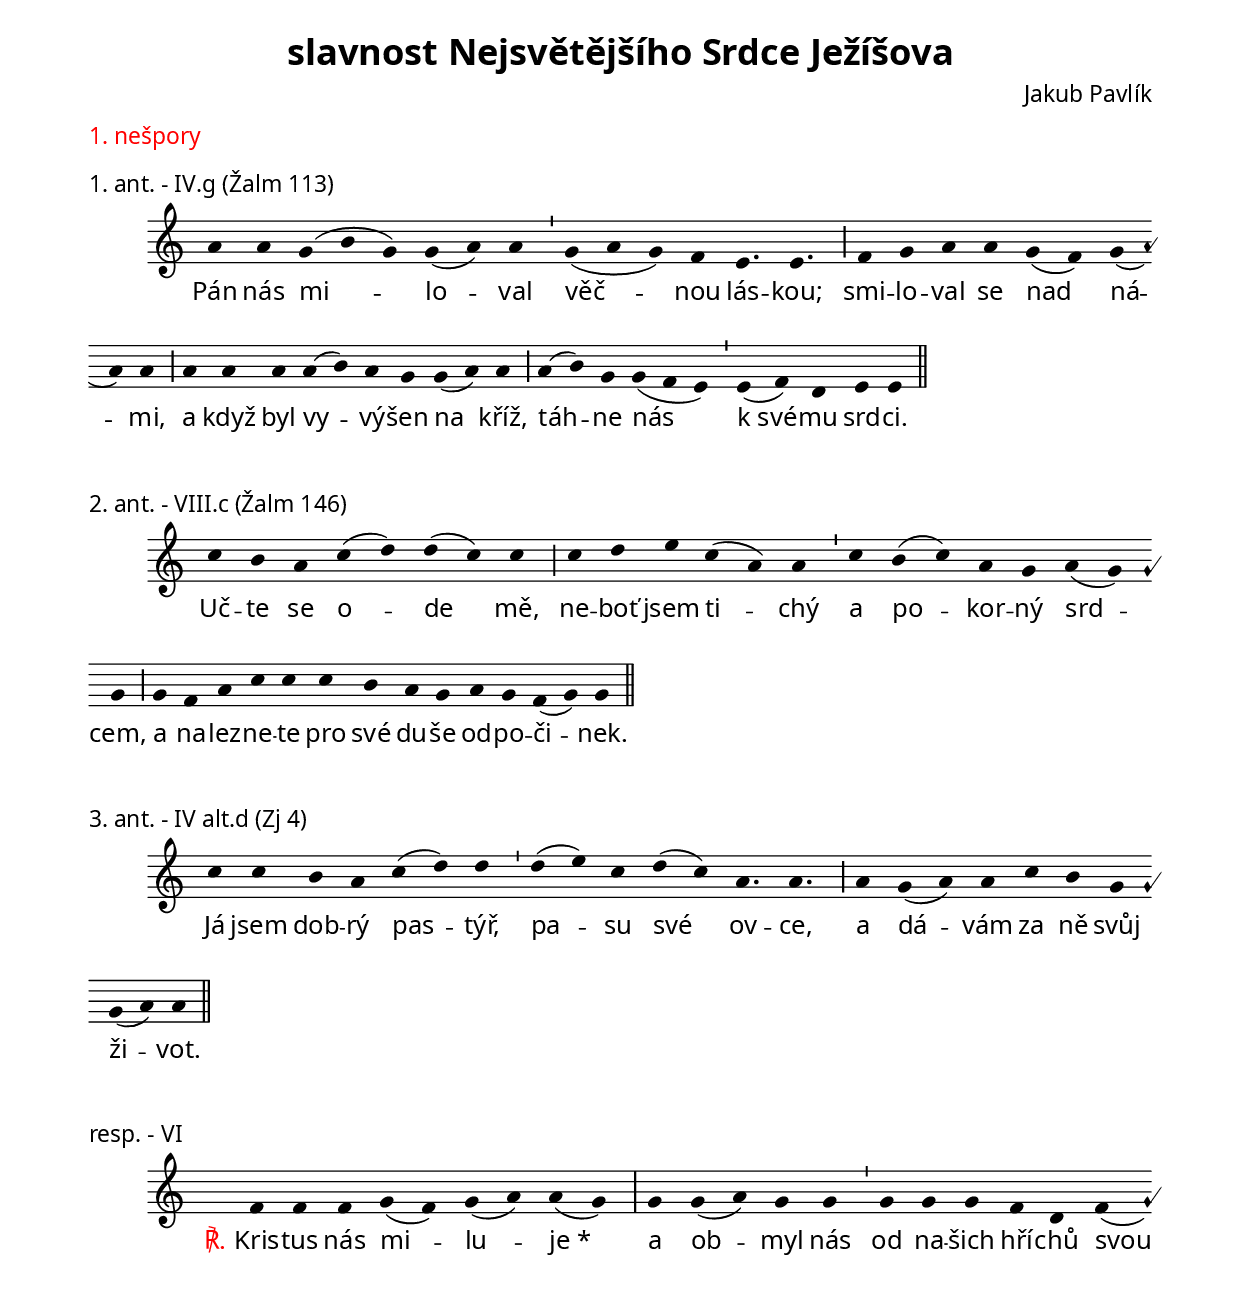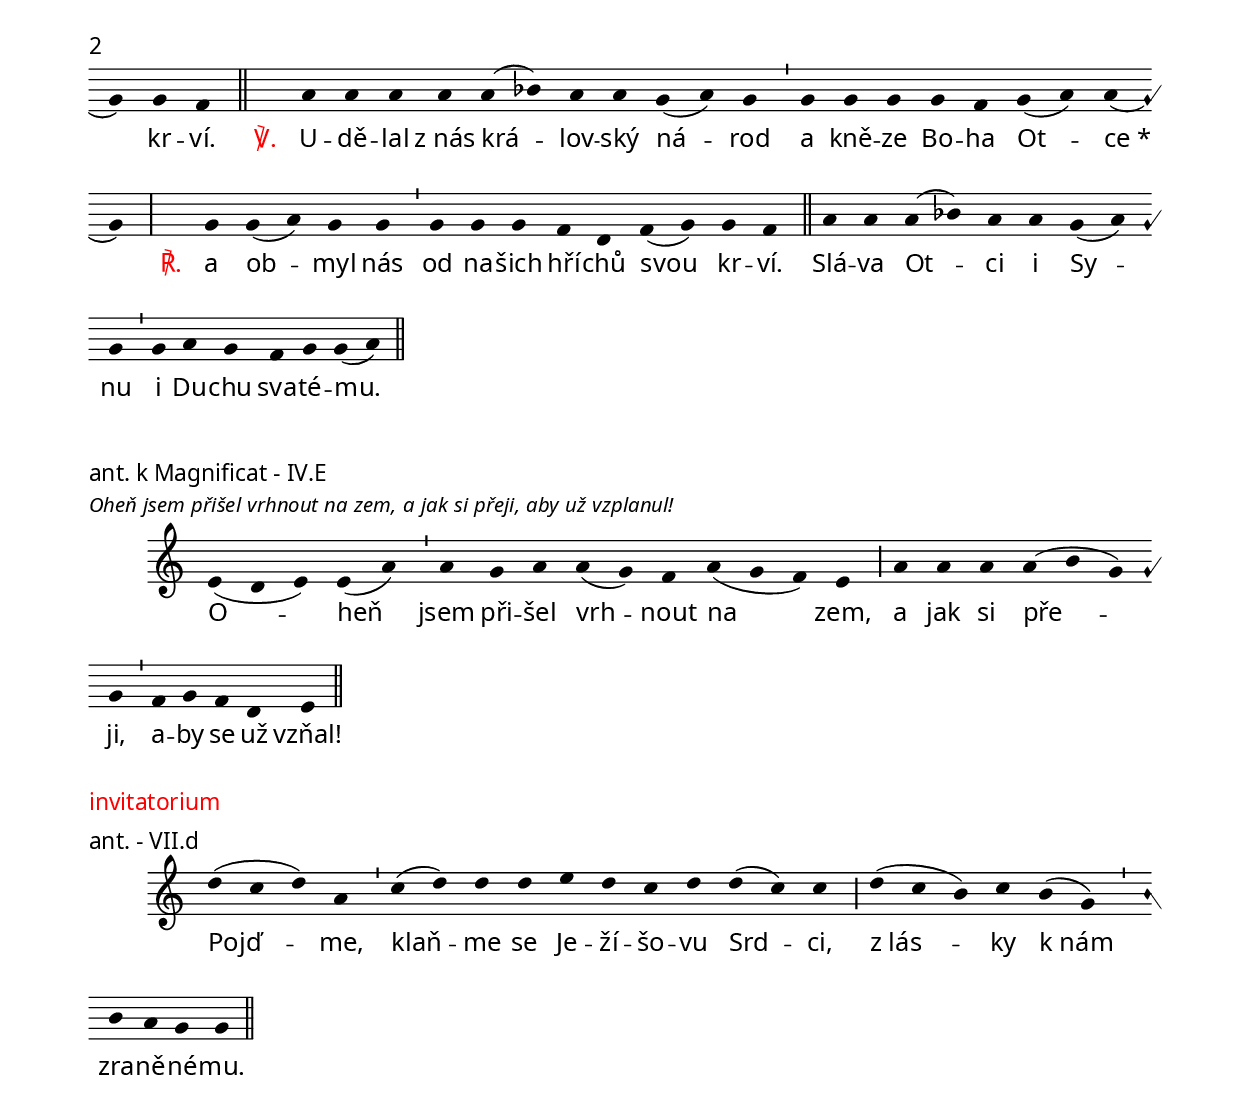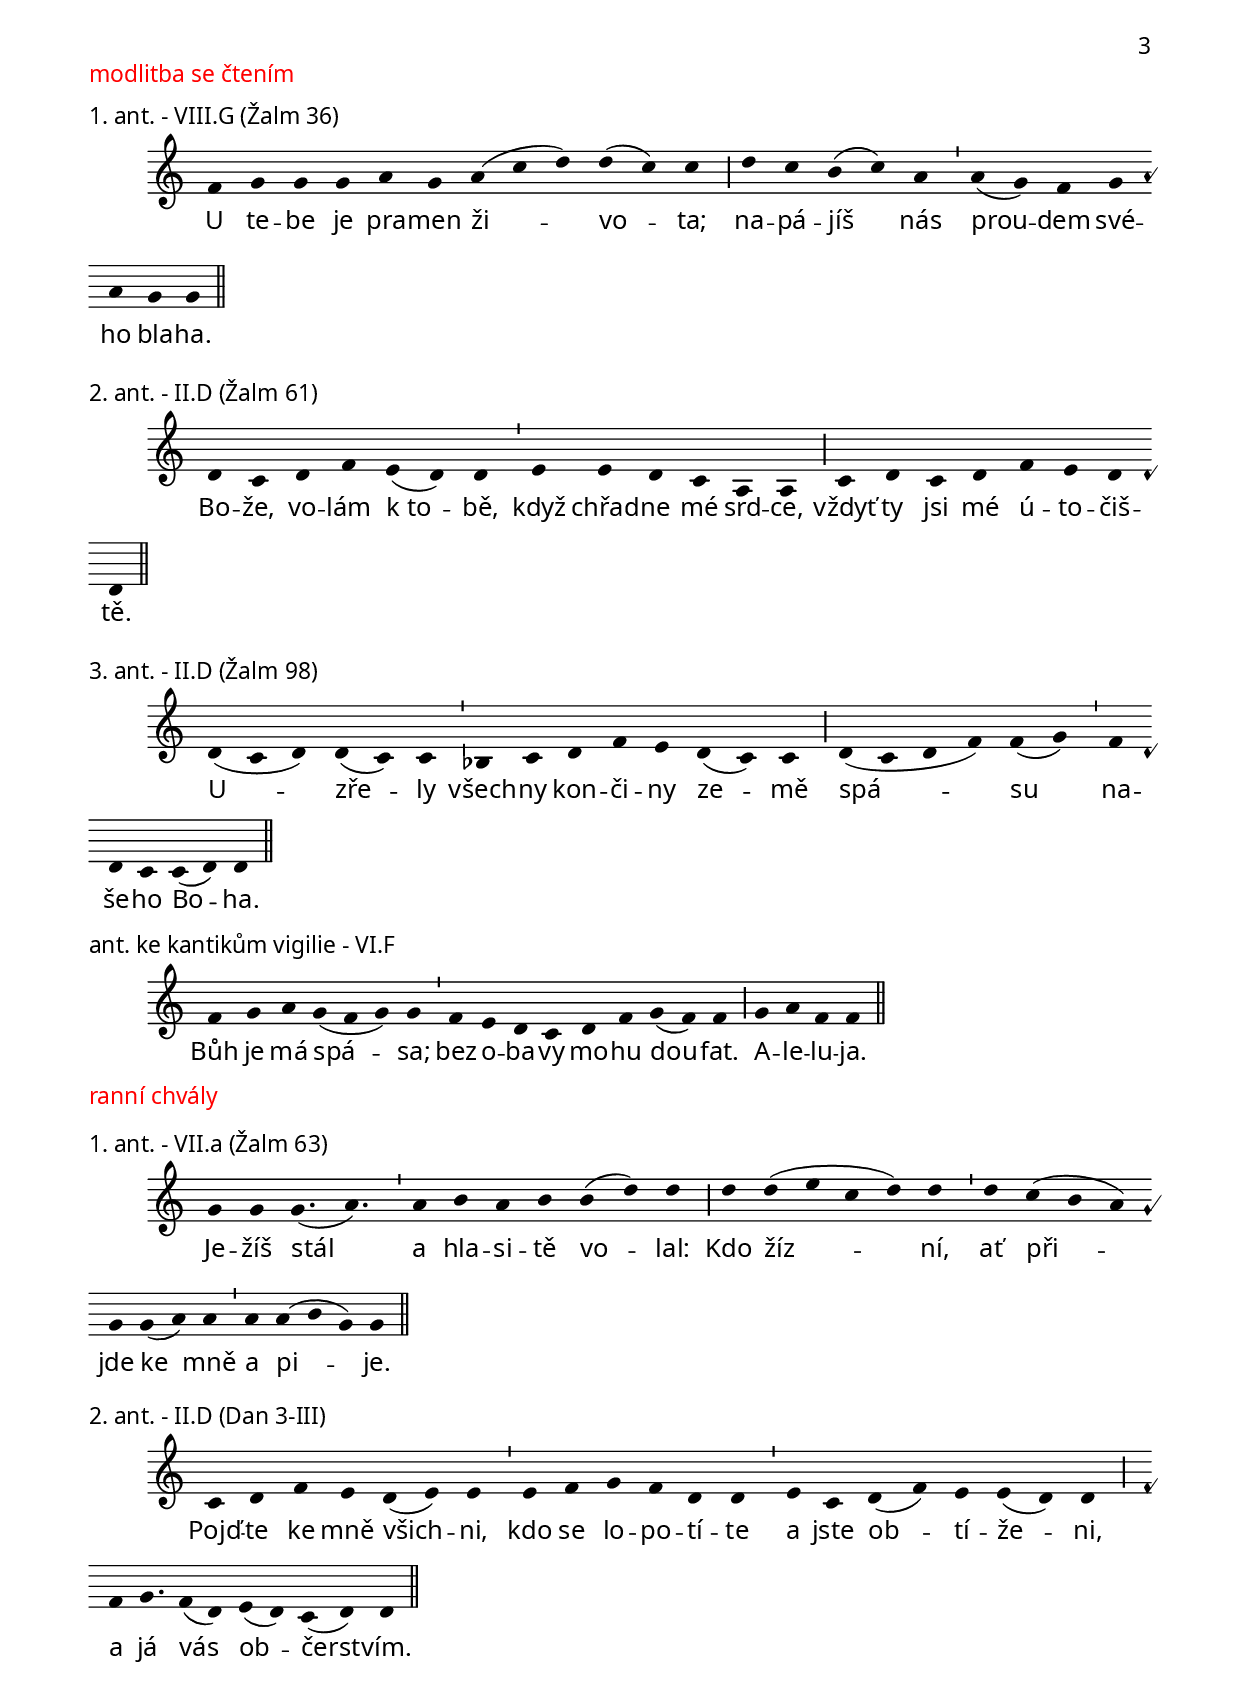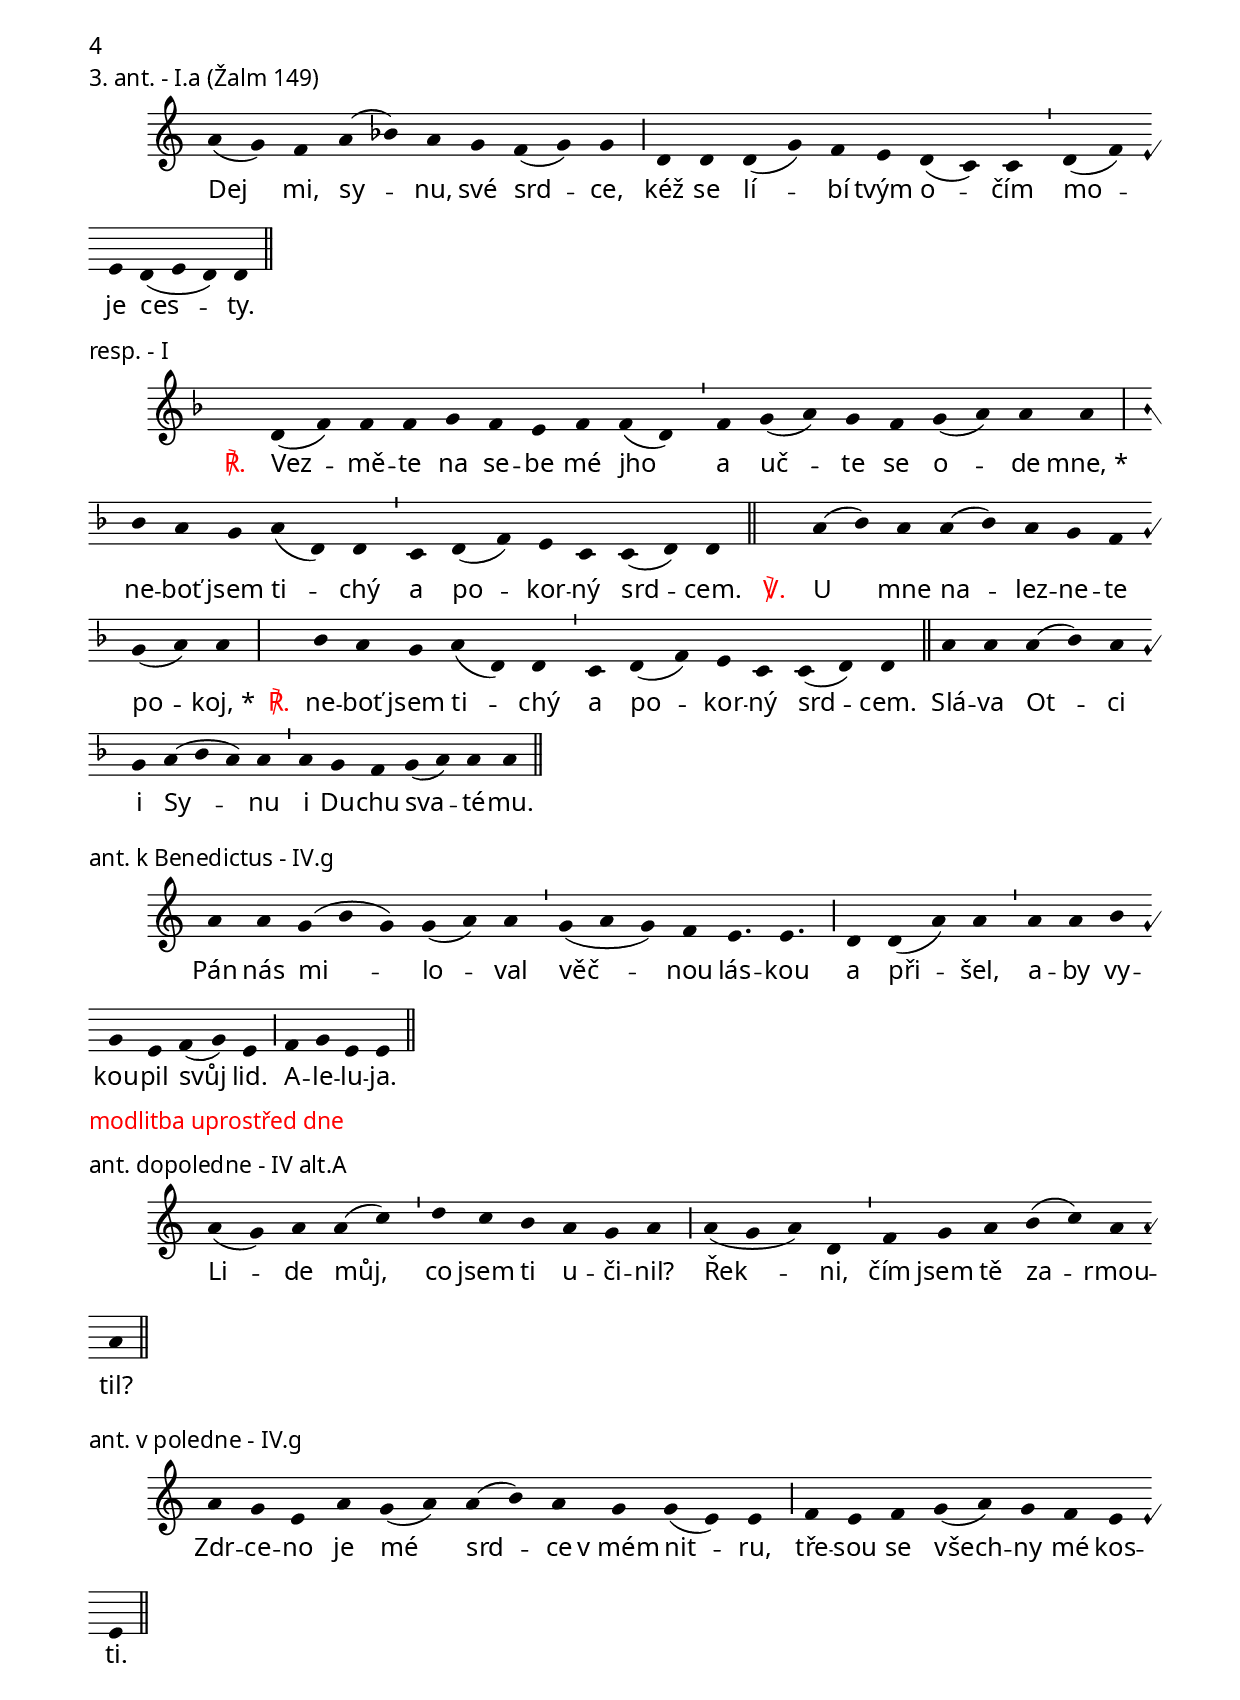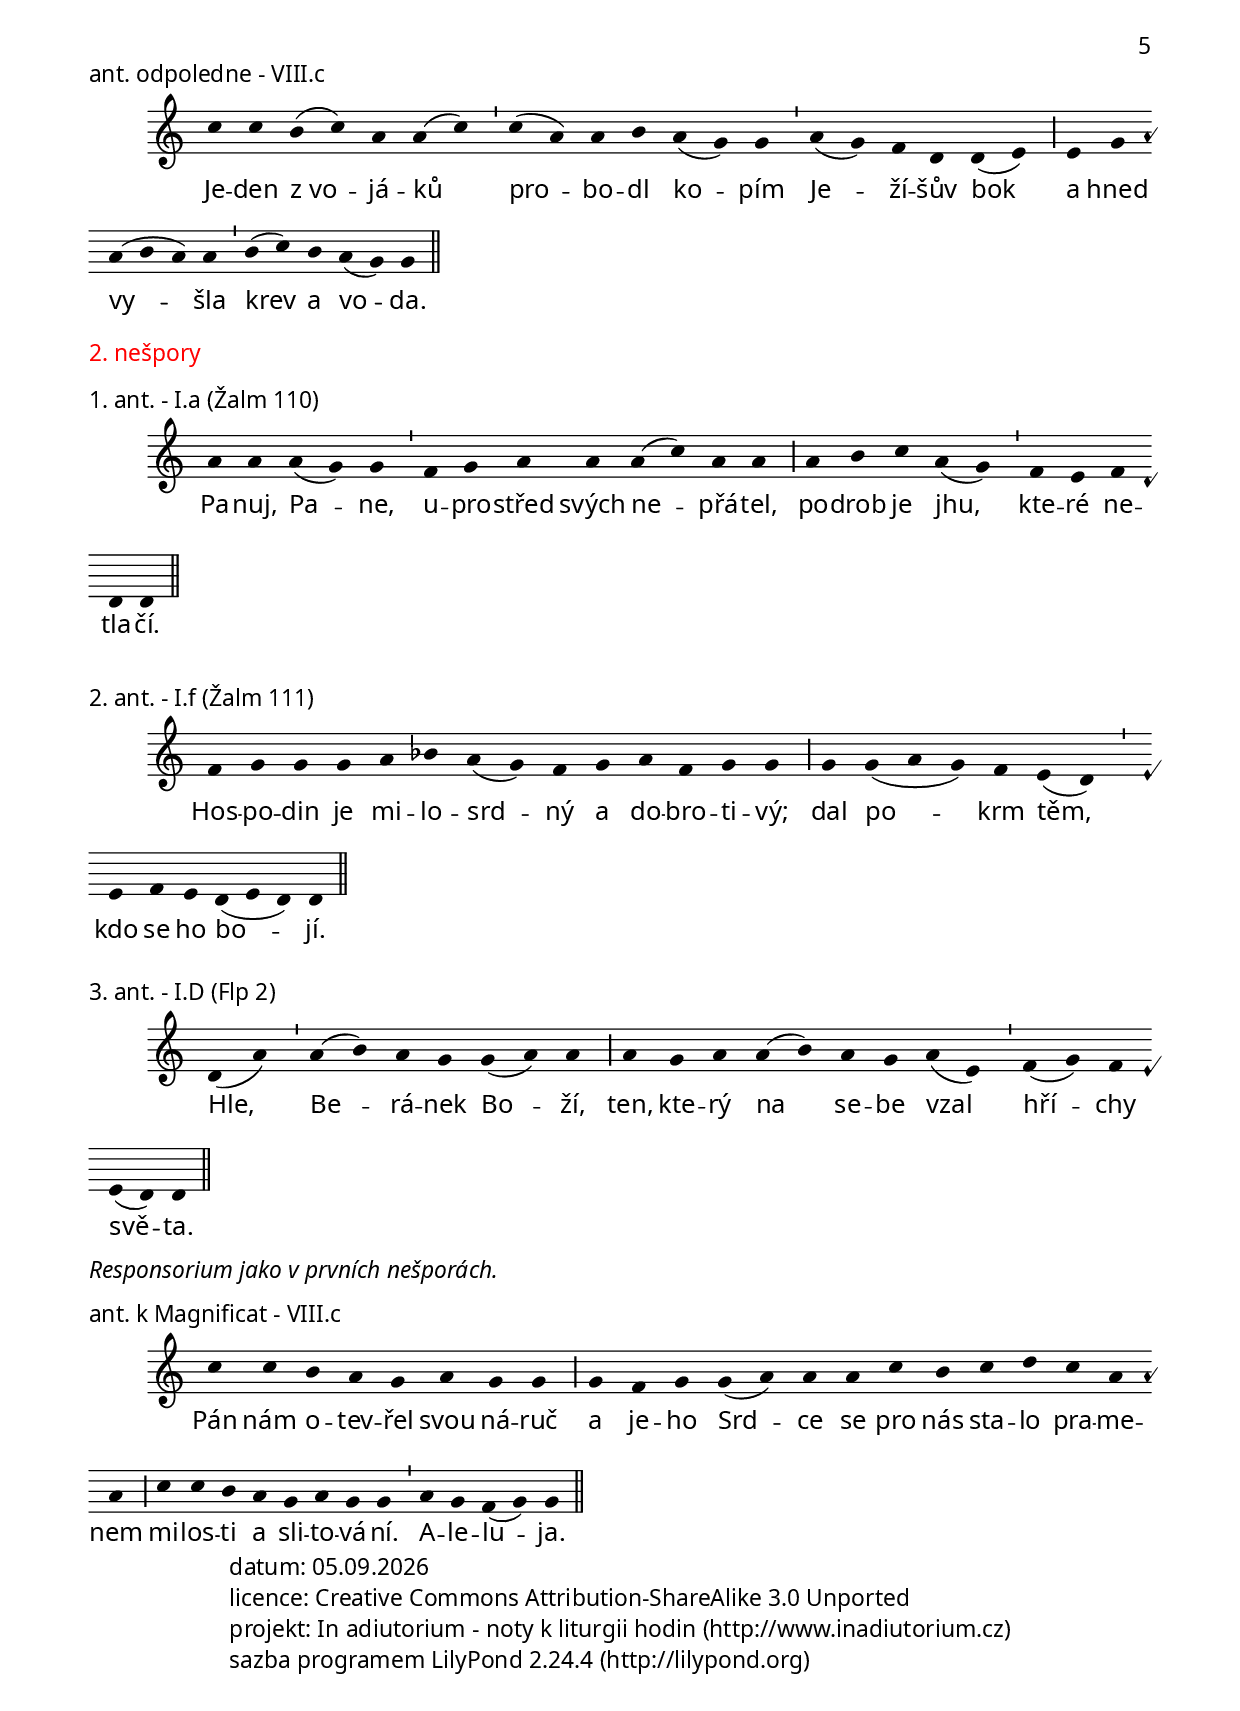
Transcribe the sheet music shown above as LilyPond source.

\version "2.14.2"

\header {
  title = "slavnost Nejsvětějšího Srdce Ježíšova"
  composer = "Jakub Pavlík"
}

\include "spolecne.ly"
\include "dilyresponsorii.ly"

\markup {\nadpisHodinka {"1. nešpory"}}

\score {
  \relative c'' {
    \choralniRezim
    a4 a g( b g) g( a) a \barMin g( a g) f e4. e \barMaior
    f4 g a a g( f) g( a) a \barMaior
    a a a a( b) a g g( a) a \barMaior
    a( b) g g( f e) \barMin e( f) d e e \barFinalis
  }
  \addlyrics {
    Pán nás mi -- lo -- val věč -- nou lás -- kou;
    smi -- lo -- val se nad ná -- mi,
    a když byl vy -- vý -- šen na kříž,
    táh -- ne nás k_své -- mu srd -- ci.
  }
  \header {
    quid = "1. ant."
    modus = "IV"
    differentia = "g"
    psalmus = "Žalm 113"
    id = "1ne-a1"
    fial = "mezidobi_nejsvsrdce.ly#rch-aben?zacatek"
    piece = \markup {\sestavTitulek}
  }
}

\score {
  \relative c'' {
    \choralniRezim
    c4 b a c( d) d( c) c \barMaior
    c d e c( a) a \barMin c b( c) a g a( g) g \barMaior
    g f a c c c b a g a g f( g) g \barFinalis
  }
  \addlyrics {
    Uč -- te se o -- de mě,
    ne -- boť jsem ti -- chý a po -- kor -- ný srd -- cem,
    a na -- lez -- ne -- te pro své du -- še od -- po -- či -- nek.
  }
  \header {
    quid = "2. ant."
    modus = "VIII"
    differentia = "c"
    psalmus = "Žalm 146"
    id = "1ne-a2"
    piece = \markup {\sestavTitulek}
  }
}

\score {
  \relative c'' {
    \choralniRezim
    c4 c b a c( d) d \barMin
    d( e) c d( c) a4. a \barMaior
    a4 g( a) a c b g g( a) a \barFinalis
  }
  \addlyrics {
    Já jsem dob -- rý pas -- týř,
    pa -- su své ov -- ce,
    a dá -- vám za ně svůj ži -- vot.
  }
  \header {
    quid = "3. ant."
    modus = "IV alt"
    differentia = "d"
    psalmus = "Zj 4"
    id = "1ne-a3"
    fial = "pust_svatytyden.ly#po?zacatek"
    fons = "první část a motiv třetí části: Svatý týden, modlitba uprostřed dne, ant. v poledne"
    piece = \markup {\sestavTitulek}
  }
}

\score {
  \relative c' {
    \choralniRezim

    % R
    \neviditelna f
    f4 f f g( f) g( a) a( g) \barMax
    g g( a) g g \barMin g g g f d f( g) g f \barFinalis
    % V
    \neviditelna a
    a a a a a( bes) a a g( a) g \barMin g g g g f g( a) a( g) \barMax
    % R
    \neviditelna g
    g g( a) g g \barMin g g g f d f( g) g f \barFinalis
    % Slava
    \respVIdoxologie \barFinalis
  }
  \addlyrics {
    \Response Kris -- tus nás mi -- lu -- je_* a ob -- myl nás od na -- šich hří -- chů svou kr -- ví.
    \Verse U -- dě -- lal z_nás krá -- lov -- ský ná -- rod a kně -- ze Bo -- ha Ot -- ce_*
    \Response a ob -- myl nás od na -- šich hří -- chů svou kr -- ví.
    \textRespDoxologie
  }
  \header {
    quid = "resp."
    modus = "VI"
    fons = "responsoria ze žaltáře, pátek 1. týdne, nešp."
    fial = "responsoria.ly#1pa-ne"
    id = "1ne-resp"
    piece = \markup\sestavTitulekResp
  }
}

\score {
  \relative c' {
    \choralniRezim
    e4( d e) e( a) \barMin a g a a( g) f a( g f) e \barMaior
    a4 a a a( b g) g \barMin f g f d e \barFinalis
  }
  \addlyrics {
    O -- heň jsem při -- šel vrh -- nout na zem,
    a jak si pře -- ji, a -- by se už vzňal!
  }
  \header {
    textus_approbatus = "Oheň jsem přišel vrhnout na zem,
    a jak si přeji, aby už vzplanul!"
    quid = "ant. k Magnificat"
    modus = "IV"
    differentia = "E"
    psalmus = ""
    id = "1ne-amag"
    piece = \markup {\sestavTitulekBezZalmu}
  }
}

\markup {\nadpisHodinka {"invitatorium"}}

\score {
  \relative c'' {
    \choralniRezim
    d( c d) a \barMin c( d) d d e d c d d( c) c \barMaior
    d( c b) c b( g) \barMin b a g g \barFinalis
  }
  \addlyrics {
    Pojď -- me,
    klaň -- me se Je -- ží -- šo -- vu Srd -- ci,
    z_lás -- ky k_nám zra -- ně -- né -- mu.
  }
  \header {
    quid = "ant."
    modus = "VII"
    differentia = "d"
    psalmus = ""
    id = "invit"
    piece = \markup {\sestavTitulekBezZalmu}
  }
}

\pageBreak % ZLOM

\markup {\nadpisHodinka {"modlitba se čtením"}}

\score {
  \relative c' {
    \choralniRezim
    f4 g g g a g a( c d) d( c) c \barMaior
    d c b( c) a \barMin
    a( g) f g a g g \barFinalis
  }
  \addlyrics {
    U te -- be je pra -- men ži -- vo -- ta;
    na -- pá -- jíš nás
    prou -- dem své -- ho bla -- ha.
  }
  \header {
    quid = "1. ant."
    modus = "VIII"
    differentia = "G"
    psalmus = "Žalm 36"
    id = "mc-a1"
    piece = \markup {\sestavTitulek}
  }
}

\score {
  \relative c' {
    \choralniRezim
    d4 c d f e( d) d \barMin
    e e d c a a \barMaior
    c d c d f e d d \barFinalis
  }
  \addlyrics {
    Bo -- že, vo -- lám k_to -- bě,
    když chřad -- ne mé srd -- ce,
    vždyť ty jsi mé ú -- to -- čiš -- tě.
  }
  \header {
    quid = "2. ant."
    modus = "II"
    differentia = "D"
    psalmus = "Žalm 61"
    id = "mc-a2"
    piece = \markup {\sestavTitulek}
  }
}

\score {
  \relative c' {
    \choralniRezim
    d4( c d) d( c) c \barMin bes c d f e d( c) c \barMaior
    d( c d f) f( g) \barMin f d c c( d) d \barFinalis
  }
  \addlyrics {
    U -- zře -- ly všech -- ny kon -- či -- ny ze -- mě
    spá -- su na -- še -- ho Bo -- ha.
  }
  \header {
    quid = "3. ant."
    modus = "II"
    differentia = "D"
    psalmus = "Žalm 98"
    id = "mc-a3"
    piece = \markup {\sestavTitulek}
  }
}

\score {
  \relative c' {
    \choralniRezim
    f4 g a g( f g) g \barMin
    f4 e d c d f g( f) f \barMaior
    g a f f \barFinalis
  }
  \addlyrics {
    Bůh je má spá -- sa;
    bez o -- ba -- vy mo -- hu dou -- fat.
    A -- le -- lu -- ja.
  }
  \header {
    quid = "ant. ke kantikům vigilie"
    modus = "VI"
    differentia = "F"
    psalmus = ""
    id = "mc-avig"
    piece = \markup {\sestavTitulekBezZalmu}
  }
}

\markup {\nadpisHodinka {"ranní chvály"}}

\score {
  \relative c'' {
    \choralniRezim
    g4 g g4.( a) \barMin a4 b a b b( d) d \barMaior
    d d( e c d) d \barMin d c( b a) g g( a) a \barMin a a( b g) g \barFinalis
  }
  \addlyrics {
    Je -- žíš stál a hla -- si -- tě vo -- lal:
    Kdo žíz -- ní, ať při -- jde ke mně a pi -- je.
  }
  \header {
    quid = "1. ant."
    modus = "VII"
    differentia = "a"
    psalmus = "Žalm 63"
    id = "rch-a1"
    piece = \markup {\sestavTitulek}
  }
}

\score {
  \relative c' {
    \choralniRezim
    c d f e d( e) e \barMin
    e f g f d d \barMin e c d( f) e e( d) d \barMaior
    f g4. f4( d) e( d) c( d) d \barFinalis
  }
  \addlyrics {
    Pojď -- te ke mně všich -- ni,
    kdo se lo -- po -- tí -- te a jste ob -- tí -- že -- ni,
    a já vás ob -- čerst -- vím.
  }
  \header {
    quid = "2. ant."
    modus = "II"
    differentia = "D"
    psalmus = "Dan 3-III"
    id = "rch-a2"
    piece = \markup {\sestavTitulek}
  }
}

\score {
  \relative c'' {
    \choralniRezim
    a4( g) f a( bes) a g f( g) g \barMaior
    d d d( g) f e d( c) c \barMin d( f) e d( e d) d \barFinalis
  }
  \addlyrics {
    Dej mi, sy -- nu, své srd -- ce,
    kéž se lí -- bí tvým o -- čím mo -- je ces -- ty.
  }
  \header {
    quid = "3. ant."
    modus = "I"
    differentia = "a"
    psalmus = "Žalm 149"
    id = "rch-a3"
    piece = \markup {\sestavTitulek}
  }
}

\score {
  \relative c' {
    \choralniRezim
    \key f \major
    % R
    \neviditelna d
    d4( f) f f g f e f f( d) \barMin
    f g( a) g f g( a) a a \barMax
    bes a g a( d,) d \barMin c d( f) e c c( d) d \barFinalis
    % V
    \neviditelna a
    a'( bes) a a( bes) a g f g( a) a \barMax
    % R
    \neviditelna a
    bes a g a( d,) d \barMin c d( f) e c c( d) d \barFinalis
    % Slava
    a'4 a a( bes) a g a( bes a) a \barMin a g f g( a) a a \barFinalis
  }
  \addlyrics {
    \Response Vez -- mě -- te na se -- be mé jho
    a uč -- te se o -- de mne,_*
    ne -- boť jsem ti -- chý a po -- kor -- ný srd -- cem.
    \Verse U mne na -- lez -- ne -- te po -- koj,_*
    \Response ne -- boť jsem ti -- chý a po -- kor -- ný srd -- cem.
    \textRespDoxologie
  }
  \header {
    quid = "resp."
    modus = "I"
    id = "rch-resp"
    piece = \markup {\sestavTitulekResp}
  }
}

\score {
  \relative c'' {
    \choralniRezim
    a4 a g( b g) g( a) a \barMin g( a g) f e4. e \barMaior
    d4 d( a') a \barMin a a b g e f( g) e \barMaior
    f g e e \barFinalis
  }
  \addlyrics {
    Pán nás mi -- lo -- val věč -- nou lás -- kou
    a při -- šel, a -- by vy -- kou -- pil svůj lid.
    A -- le -- lu -- ja.
  }
  \header {
    quid = "ant. k Benedictus"
    modus = "IV"
    differentia = "g"
    psalmus = ""
    id = "rch-aben"
    piece = \markup {\sestavTitulekBezZalmu}
  }
}

\markup {\nadpisHodinka {"modlitba uprostřed dne"}}

\score {
  \relative c'' {
    \choralniRezim
    a4( g) a a( c) \barMin d c b a g a \barMaior
    a( g a) d, \barMin f g a b( c) a a \barFinalis
  }
  \addlyrics {
    Li -- de můj, co jsem ti u -- či -- nil?
    Řek -- ni, čím jsem tě za -- rmou -- til?
  }
  \header {
    quid = "ant. dopoledne"
    modus = "IV alt"
    differentia = "A"
    psalmus = ""
    placet = "spíš II"
    id = "up-tercie"
    piece = \markup {\sestavTitulekBezZalmu}
  }
}

\score {
  \relative c'' {
    \choralniRezim
    a4 g e a g( a) a( b) a g g( e) e \barMaior
    f e f g( a) g f e e \barFinalis
  }
  \addlyrics {
    Zdr -- ce -- no je mé srd -- ce v_mém nit -- ru,
    tře -- sou se všech -- ny mé kos -- ti.
  }
  \header {
    quid = "ant. v poledne"
    modus = "IV"
    differentia = "g"
    psalmus = ""
    id = "up-sexta"
    piece = \markup {\sestavTitulekBezZalmu}
  }
}

\score {
  \relative c'' {
    \choralniRezim
    c4 c b( c) a a( c) \barMin
    c4( a) a b a( g) g \barMin a( g) f d d( e) \barMaior
    e g a( b a) a \barMin b( c) b a( g) g \barFinalis
  }
  \addlyrics {
    Je -- den z_vo -- já -- ků
    pro -- bo -- dl ko -- pím Je -- ží -- šův bok
    a hned vy -- šla krev a vo -- da.
  }
  \header {
    quid = "ant. odpoledne"
    modus = "VIII"
    differentia = "c"
    psalmus = ""
    placet = "to rozhodně není modus VIII; snad III; závěr je bídný"
    id = "up-nona"
    piece = \markup {\sestavTitulekBezZalmu}
  }
}

\markup {\nadpisHodinka {"2. nešpory"}}

\score {
  \relative c'' {
    \choralniRezim
    a4 a a( g) g \barMin f g a a a( c) a a \barMaior
    a b c a( g) \barMin f e f d d \barFinalis
  }
  \addlyrics {
    Pa -- nuj, Pa -- ne, u -- pro -- střed svých ne -- přá -- tel,
    po -- drob je jhu, kte -- ré ne -- tla -- čí.
  }
  \header {
    quid = "1. ant."
    modus = "I"
    differentia = "a"
    psalmus = "Žalm 110"
    id = "2ne-a1"
    piece = \markup {\sestavTitulek}
  }
}

\score {
  \relative c' {
    \choralniRezim
    f g g g a4 bes a( g) f g a f g g \barMaior
    g g( a g) f e( d) \barMin e f e d( e d) d \barFinalis
  }
  \addlyrics {
    Hos -- po -- din je mi -- lo -- srd -- ný a do -- bro -- ti -- vý;
    dal po -- krm těm, kdo se ho bo -- jí.
  }
  \header {
    quid = "2. ant."
    modus = "I"
    differentia = "f"
    psalmus = "Žalm 111"
    placet = "_kdo se ho bojí_ takhle ne"
    fons = "Těla a Krve Páně, 1. nešp., 1. ant.: první třetina doslovně+třetí třetina upravená."
    fial = "mezidobi_telaakrvepane.ly#1ne-a1?zacatek"
    id = "2ne-a2"
    piece = \markup {\sestavTitulek}
  }
}

\score {
  \relative c' {
    \choralniRezim
    d4( a') \barMin a( b) a g g( a) a \barMaior
    a g a a( b) a g a( e) \barMin f( g) f e( d) d \barFinalis
  }
  \addlyrics {
    Hle, Be -- rá -- nek Bo -- ží,
    ten, kte -- rý na se -- be vzal hří -- chy svě -- ta.
  }
  \header {
    quid = "3. ant."
    modus = "I"
    differentia = "D"
    psalmus = "Flp 2"
    id = "2ne-a3"
    piece = \markup {\sestavTitulek}
  }
}

\markup\italic{Responsorium jako v prvních nešporách.}

\score {
  \relative c'' {
    \choralniRezim
    c4 c b a g a g g \barMaior
    g f g g( a) a a c b c d c a a \barMaior
    c c b a g a g g \barMin
    a g f( g) g \barFinalis
  }
  \addlyrics {
    Pán nám o -- tev -- řel svou ná -- ruč
    a je -- ho Srd -- ce se pro nás sta -- lo pra -- me -- nem
    mi -- los -- ti a sli -- to -- vá -- ní.
    A -- le -- lu -- ja.
  }
  \header {
    quid = "ant. k Magnificat"
    modus = "VIII"
    differentia = "c"
    psalmus = ""
    id = "2ne-amag"
    piece = \markup {\sestavTitulekBezZalmu}
  }
}